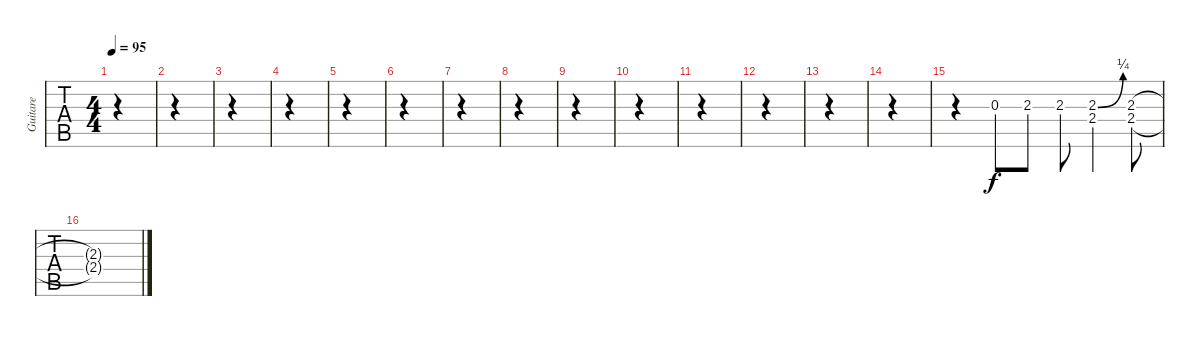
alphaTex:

\track ("Guitare" "Guitare") {instrument electricguitarclean}
\staff {tabs}
\tuning (E4 B3 G3 D3 A2 E2) {hide}
\ts (4 4)
\tempo 95
\clef g2
\ks c
|
|
|
|
|
|
|
|
|
|
|
|
|
|
r.4 0.3.8 2.3.8 2.3.8 (2.3{be (bend 0 0 60 1)} 2.4).4 (2.3 2.4).8 |
(2.3{t} 2.4{t}).1
